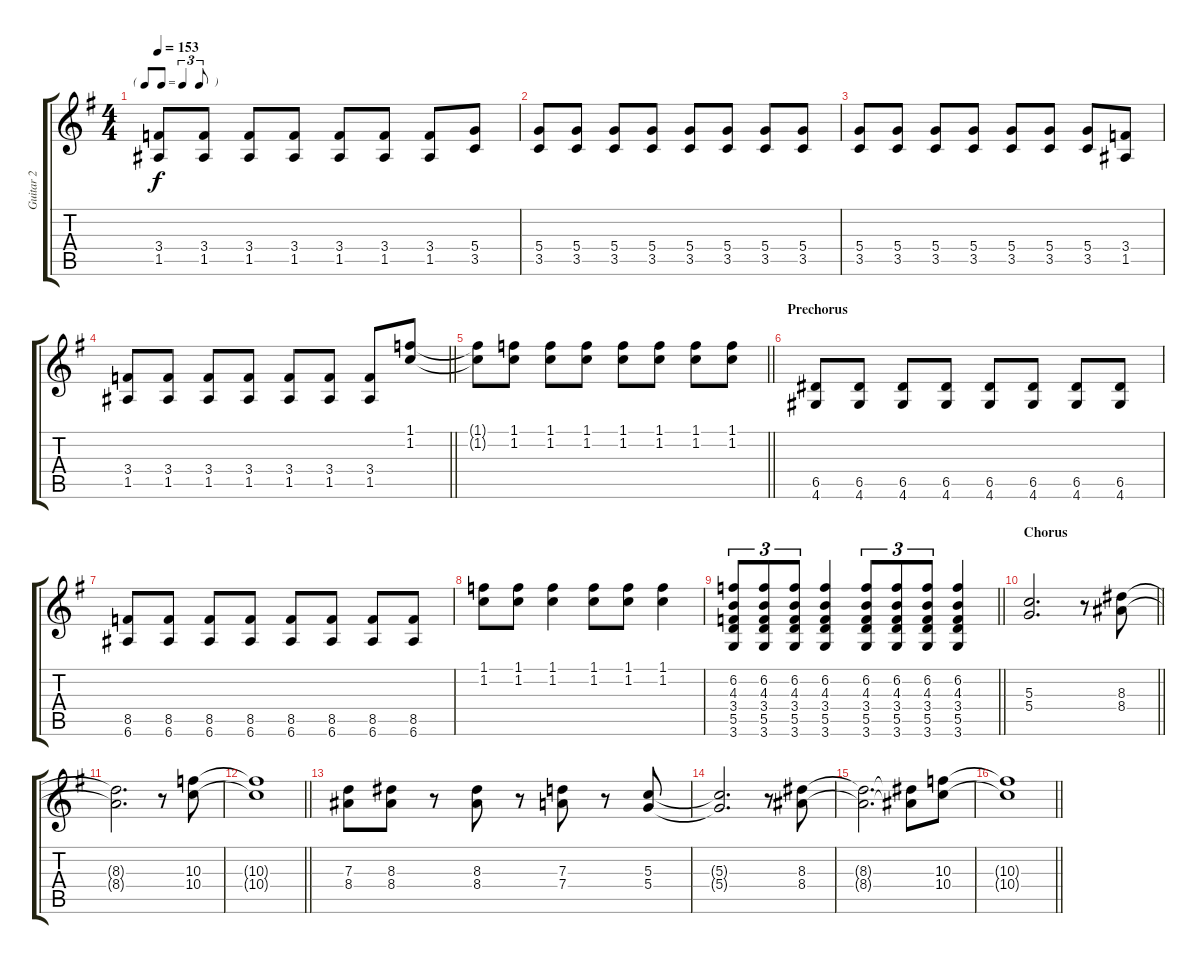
\track ("Guitar 2" "Guitar 2") {instrument overdrivenguitar}
\staff {score tabs}
\tuning (E4 B3 G3 D3 A2 E2) {hide}
\ts (4 4)
\tf triplet8th
\tempo 153
\clef g2
\ks g
(3.4 1.5).8{dy f} (3.4 1.5).8 (3.4 1.5).8 (3.4 1.5).8 (3.4 1.5).8 (3.4 1.5).8 (3.4 1.5).8 (5.4 3.5).8 |
(5.4 3.5).8 (5.4 3.5).8 (5.4 3.5).8 (5.4 3.5).8 (5.4 3.5).8 (5.4 3.5).8 (5.4 3.5).8 (5.4 3.5).8 |
(5.4 3.5).8 (5.4 3.5).8 (5.4 3.5).8 (5.4 3.5).8 (5.4 3.5).8 (5.4 3.5).8 (5.4 3.5).8 (3.4 1.5).8 |
\barLineRight lightlight
(3.4 1.5).8 (3.4 1.5).8 (3.4 1.5).8 (3.4 1.5).8 (3.4 1.5).8 (3.4 1.5).8 (3.4 1.5).8 (1.1 1.2).8 |
\barLineRight lightlight
(1.1{t} 1.2{t}).8 (1.1 1.2).8 (1.1 1.2).8 (1.1 1.2).8 (1.1 1.2).8 (1.1 1.2).8 (1.1 1.2).8 (1.1 1.2).8 |
\section ("" "Prechorus")
(6.5 4.6).8 (6.5 4.6).8 (6.5 4.6).8 (6.5 4.6).8 (6.5 4.6).8 (6.5 4.6).8 (6.5 4.6).8 (6.5 4.6).8 |
(8.5 6.6).8 (8.5 6.6).8 (8.5 6.6).8 (8.5 6.6).8 (8.5 6.6).8 (8.5 6.6).8 (8.5 6.6).8 (8.5 6.6).8 |
(1.1 1.2).8 (1.1 1.2).8 (1.1 1.2).4 (1.1 1.2).8 (1.1 1.2).8 (1.1 1.2).4 |
\barLineRight lightlight
(6.2 4.3 3.4 5.5 3.6).8{tu (3 2)} (6.2 4.3 3.4 5.5 3.6).8{tu (3 2)} (6.2 4.3 3.4 5.5 3.6).8{tu (3 2)} (6.2 4.3 3.4 5.5 3.6).4 (6.2 4.3 3.4 5.5 3.6).8{tu (3 2)} (6.2 4.3 3.4 5.5 3.6).8{tu (3 2)} (6.2 4.3 3.4 5.5 3.6).8{tu (3 2)} (6.2 4.3 3.4 5.5 3.6).4 |
\section ("" "Chorus")
\barLineRight lightlight
(5.3 5.4).2{d} r.8 (8.3 8.4).8 |
(8.3{t} 8.4{t}).2{d} r.8 (10.3 10.4).8 |
\barLineRight lightlight
(10.3{t} 10.4{t}).1 |
(7.3 8.4).8 (8.3 8.4).8 r.8 (8.3 8.4).8 r.8 (7.3 7.4).8 r.8 (5.3 5.4).8 |
(5.3{t} 5.4{t}).2{d} r.8 (8.3 8.4).8 |
(8.3{t} 8.4{t}).2{d} (8.3{t} 8.4{t}).8 (10.3 10.4).8 |
\barLineRight lightlight
(10.3{t} 10.4{t}).1
